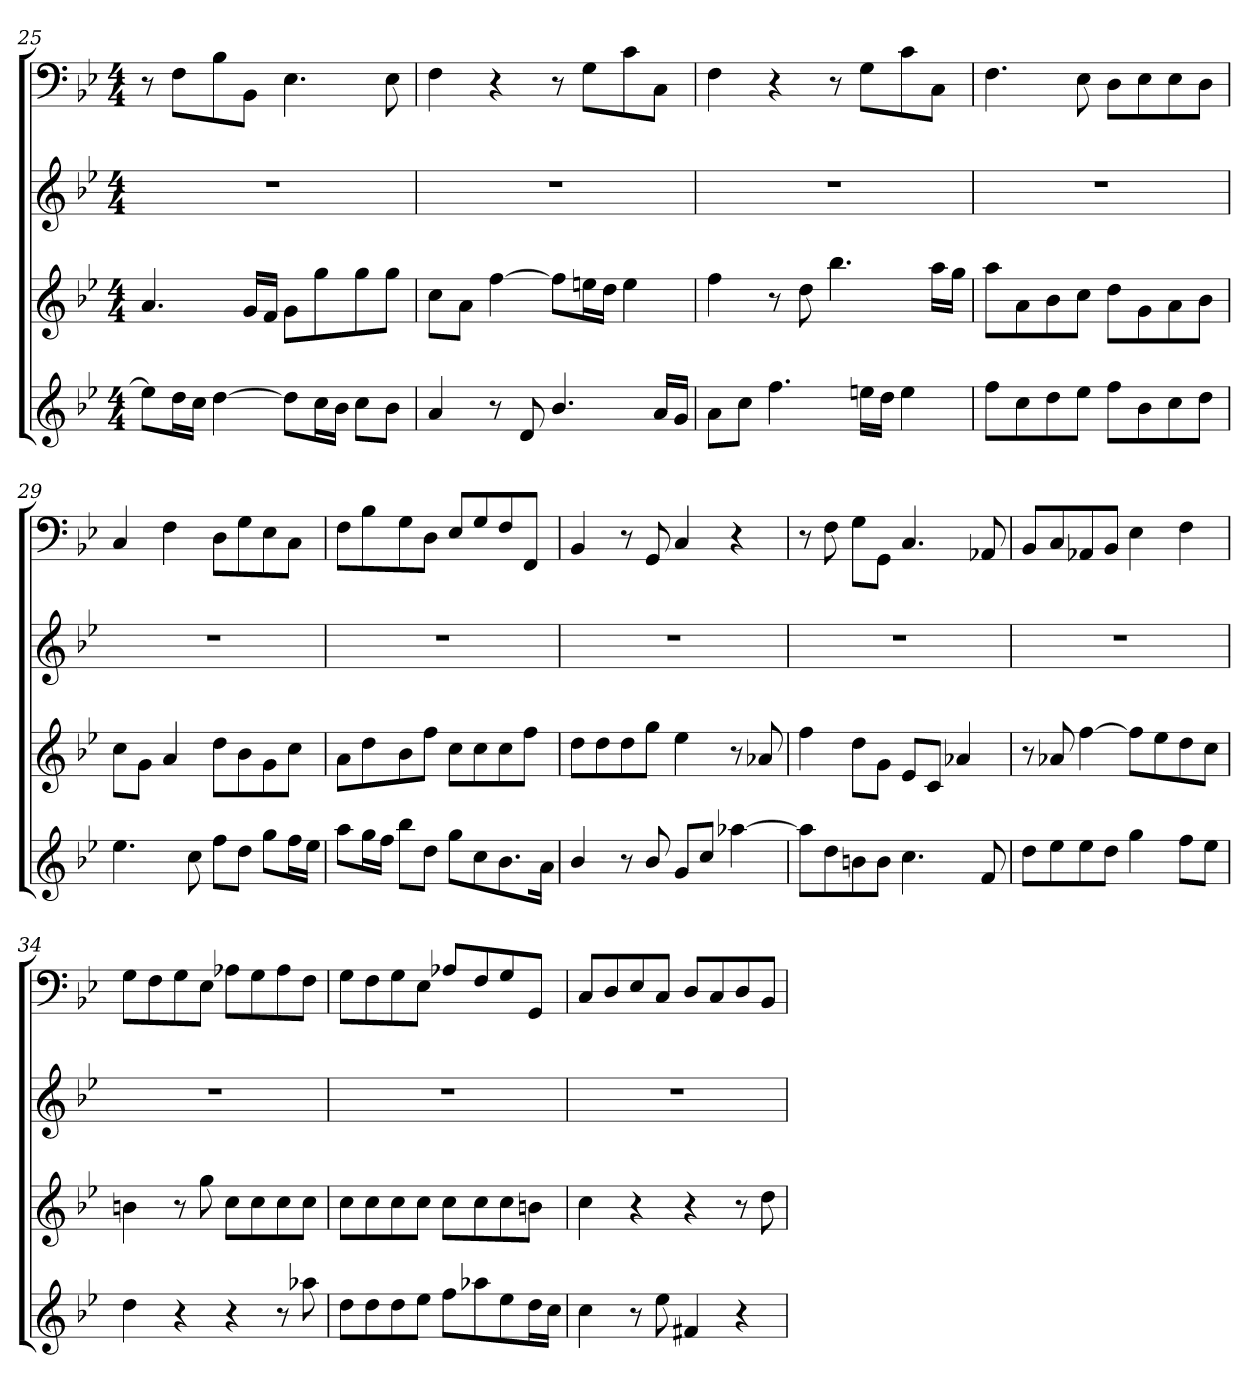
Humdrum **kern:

**kern	**kern	**kern	**kern
*part4	*part3	*part2	*part1
*staff4	*staff3	*staff2	*staff1
*clefG2	*clefG2	*clefG2	*clefF4
*k[b-e-]	*k[b-e-]	*k[b-e-]	*k[b-e-]
*g:	*g:	*g:	*g:
*M4/4	*M4/4	*M4/4	*M4/4
=25	=25	=25	=25
8ee-\L]	4.a/	1r	8r
16dd\L	.	.	8F\L
16cc\JJ	.	.	.
[4dd\	.	.	8B-\
.	16g/LL	.	8BB-\J
.	16f/JJ	.	.
8dd\L]	8g\L	.	4.E-\
16cc\L	8gg\	.	.
16b-\JJ	.	.	.
8cc\L	8gg\	.	.
8b-\J	8gg\J	.	8E-\
=26	=26	=26	=26
4a/	8cc\L	1r	4F\
.	8a\J	.	.
8r	[4ff\	.	4r
8d/	.	.	.
4.b-/	8ff\L]	.	8r
.	16een\L	.	8G\L
.	16dd\JJ	.	.
.	4ee\	.	8c\
16a/LL	.	.	8C\J
16g/JJ	.	.	.
=27	=27	=27	=27
8a\L	4ff\	1r	4F\
8cc\J	.	.	.
4.ff\	8r	.	4r
.	8dd\	.	.
.	4.bb-\	.	8r
16een\LL	.	.	8G\L
16dd\JJ	.	.	.
4ee\	.	.	8c\
.	16aa\LL	.	8C\J
.	16gg\JJ	.	.
=28	=28	=28	=28
8ff\L	8aa\L	1r	4.F\
8cc\	8a\	.	.
8dd\	8b-\	.	.
8ee-\J	8cc\J	.	8E-\
8ff\L	8dd\L	.	8D\L
8b-\	8g\	.	8E-\
8cc\	8a\	.	8E-\
8dd\J	8b-\J	.	8D\J
=29	=29	=29	=29
4.ee-\	8cc\L	1r	4C/
.	8g\J	.	.
.	4a/	.	4F\
8cc\	.	.	.
8ff\L	8dd\L	.	8D\L
8dd\J	8b-\	.	8G\
8gg\L	8g\	.	8E-\
16ff\L	8cc\J	.	8C\J
16ee-\JJ	.	.	.
=30	=30	=30	=30
8aa\L	8a\L	1r	8F\L
16gg\L	8dd\	.	8B-\
16ff\JJ	.	.	.
8bb-\L	8b-\	.	8G\
8dd\J	8ff\J	.	8D\J
8gg\L	8cc\L	.	8E-/L
8cc\	8cc\	.	8G/
8.b-\	8cc\	.	8F/
.	8ff\J	.	8FF/J
16a\Jk	.	.	.
=31	=31	=31	=31
4b-/	8dd\L	1r	4BB-/
.	8dd\	.	.
8r	8dd\	.	8r
8b-/	8gg\J	.	8GG/
8g/L	4ee-\	.	4C/
8cc/J	.	.	.
[4aa-X\	8r	.	4r
.	8a-X/	.	.
=32	=32	=32	=32
8aa-\L]	4ff\	1r	8r
8dd\	.	.	8F\
8bn\	8dd\L	.	8G\L
8b\J	8g\J	.	8GG\J
4.cc\	8e-/L	.	4.C/
.	8c/J	.	.
.	4a-X/	.	.
8f/	.	.	8AA-X/
=33	=33	=33	=33
8dd\L	8r	1r	8BB-/L
8ee-\	8a-X/	.	8C/
8ee-\	[4ff\	.	8AA-X/
8dd\J	.	.	8BB-/J
4gg\	8ff\L]	.	4E-\
.	8ee-\	.	.
8ff\L	8dd\	.	4F\
8ee-\J	8cc\J	.	.
=34	=34	=34	=34
4dd\	4bn\	1r	8G\L
.	.	.	8F\
4r	8r	.	8G\
.	8gg\	.	8E-\J
4r	8cc\L	.	8A-X\L
.	8cc\	.	8G\
8r	8cc\	.	8A-\
8aa-X\	8cc\J	.	8F\J
=35	=35	=35	=35
8dd\L	8cc\L	1r	8G\L
8dd\	8cc\	.	8F\
8dd\	8cc\	.	8G\
8ee-\J	8cc\J	.	8E-\J
8ff\L	8cc\L	.	8A-X/L
8aa-X\	8cc\	.	8F/
8ee-\	8cc\	.	8G/
16dd\L	8bn\J	.	8GG/J
16cc\JJ	.	.	.
=36	=36	=36	=36
4cc\	4cc\	1r	8C/L
.	.	.	8D/
8r	4r	.	8E-/
8ee-\	.	.	8C/J
4f#X/	4r	.	8D/L
.	.	.	8C/
4r	8r	.	8D/
.	8dd\	.	8BB-/J
=	=	=	=
*-	*-	*-	*-
